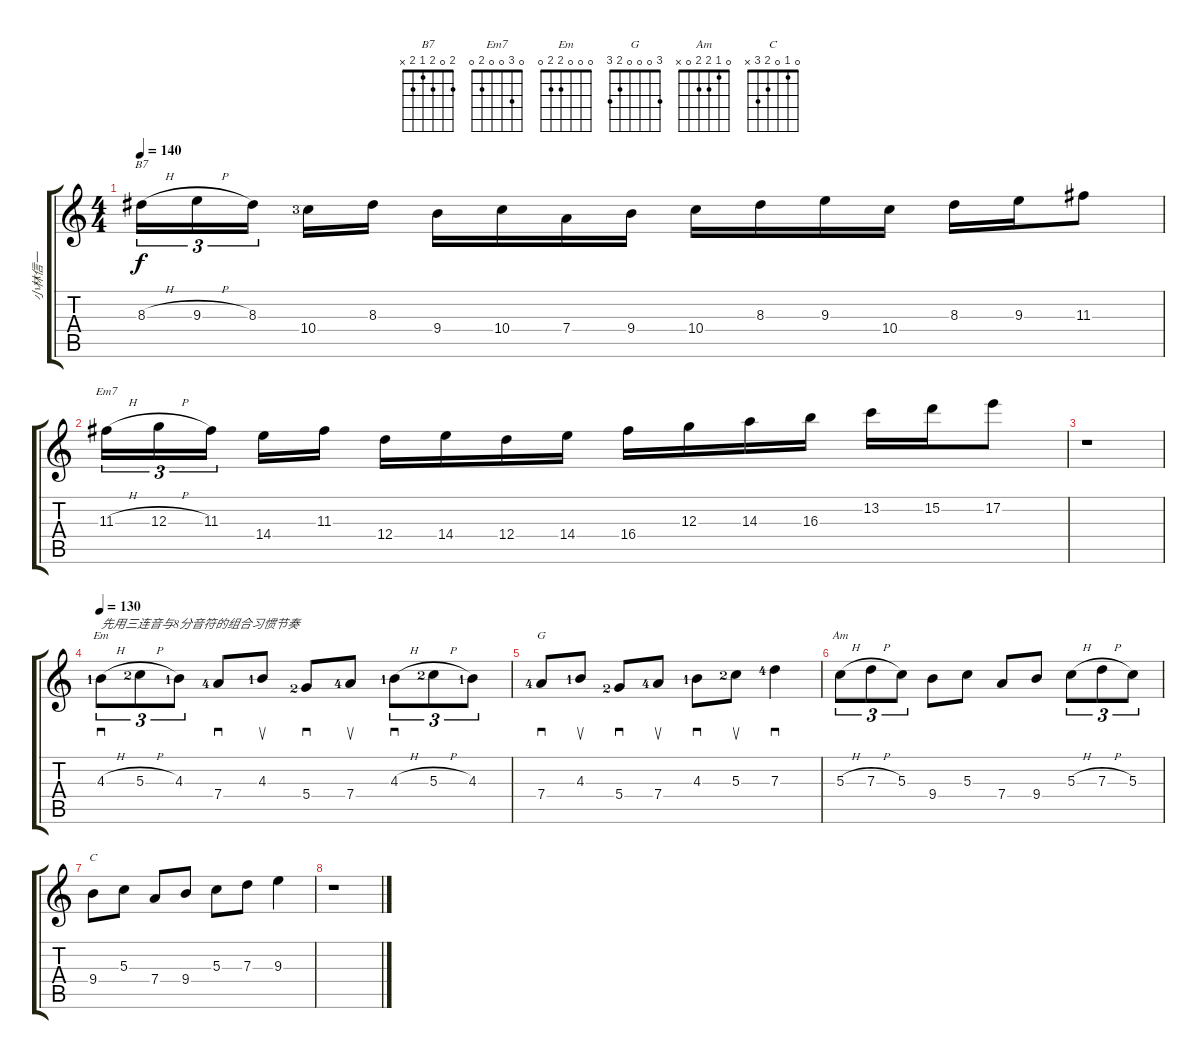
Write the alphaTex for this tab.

\track ("小林信一" "小林信一") {instrument overdrivenguitar}
\staff {score tabs}
\tuning (E4 B3 G3 D3 A2 E2) {hide}
\chord ("B7" 2 0 2 1 2 x)
\chord ("Em7" 0 3 0 0 2 0)
\chord ("Em" 0 0 0 2 2 0)
\chord ("G" 3 0 0 0 2 3)
\chord ("Am" 0 1 2 2 0 x)
\chord ("C" 0 1 0 2 3 x)
\ts (4 4)
\tempo 140
\clef g2
\ks c
8.3{h}.16{tu (3 2) ch "B7" dy f} 9.3{h}.16{tu (3 2)} 8.3.16{tu (3 2) beam splitsecondary} 10.4{lf 4}.16 8.3.16 9.4.16 10.4.16 7.4.16 9.4.16 10.4.16 8.3.16 9.3.16 10.4.16 8.3.16 9.3.16 11.3.8 |
11.3{h}.16{tu (3 2) ch "Em7"} 12.3{h}.16{tu (3 2)} 11.3.16{tu (3 2) beam splitsecondary} 14.4.16 11.3.16 12.4.16 14.4.16 12.4.16 14.4.16 16.4.16 12.3.16 14.3.16 16.3.16 13.2.16 15.2.16 17.2.8 |
r.1 |
\tempo 130
4.3{h lf 2}.8{sd tu (3 2) ch "Em" txt "先用三连音与8分音符的组合习惯节奏"} 5.3{h lf 3}.8{tu (3 2)} 4.3{lf 2}.8{tu (3 2)} 7.4{lf 5}.8{sd} 4.3{lf 2}.8{su} 5.4{lf 3}.8{sd} 7.4{lf 5}.8{su} 4.3{h lf 2}.8{sd tu (3 2)} 5.3{h lf 3}.8{tu (3 2)} 4.3{lf 2}.8{tu (3 2)} |
7.4{lf 5}.8{sd ch "G"} 4.3{lf 2}.8{su} 5.4{lf 3}.8{sd} 7.4{lf 5}.8{su} 4.3{lf 2}.8{sd} 5.3{lf 3}.8{su} 7.3{lf 5}.4{sd} |
5.3{h}.8{tu (3 2) ch "Am"} 7.3{h}.8{tu (3 2)} 5.3.8{tu (3 2)} 9.4.8 5.3.8 7.4.8 9.4.8 5.3{h}.8{tu (3 2)} 7.3{h}.8{tu (3 2)} 5.3.8{tu (3 2)} |
9.4.8{ch "C"} 5.3.8 7.4.8 9.4.8 5.3.8 7.3.8 9.3.4 |
r.1
